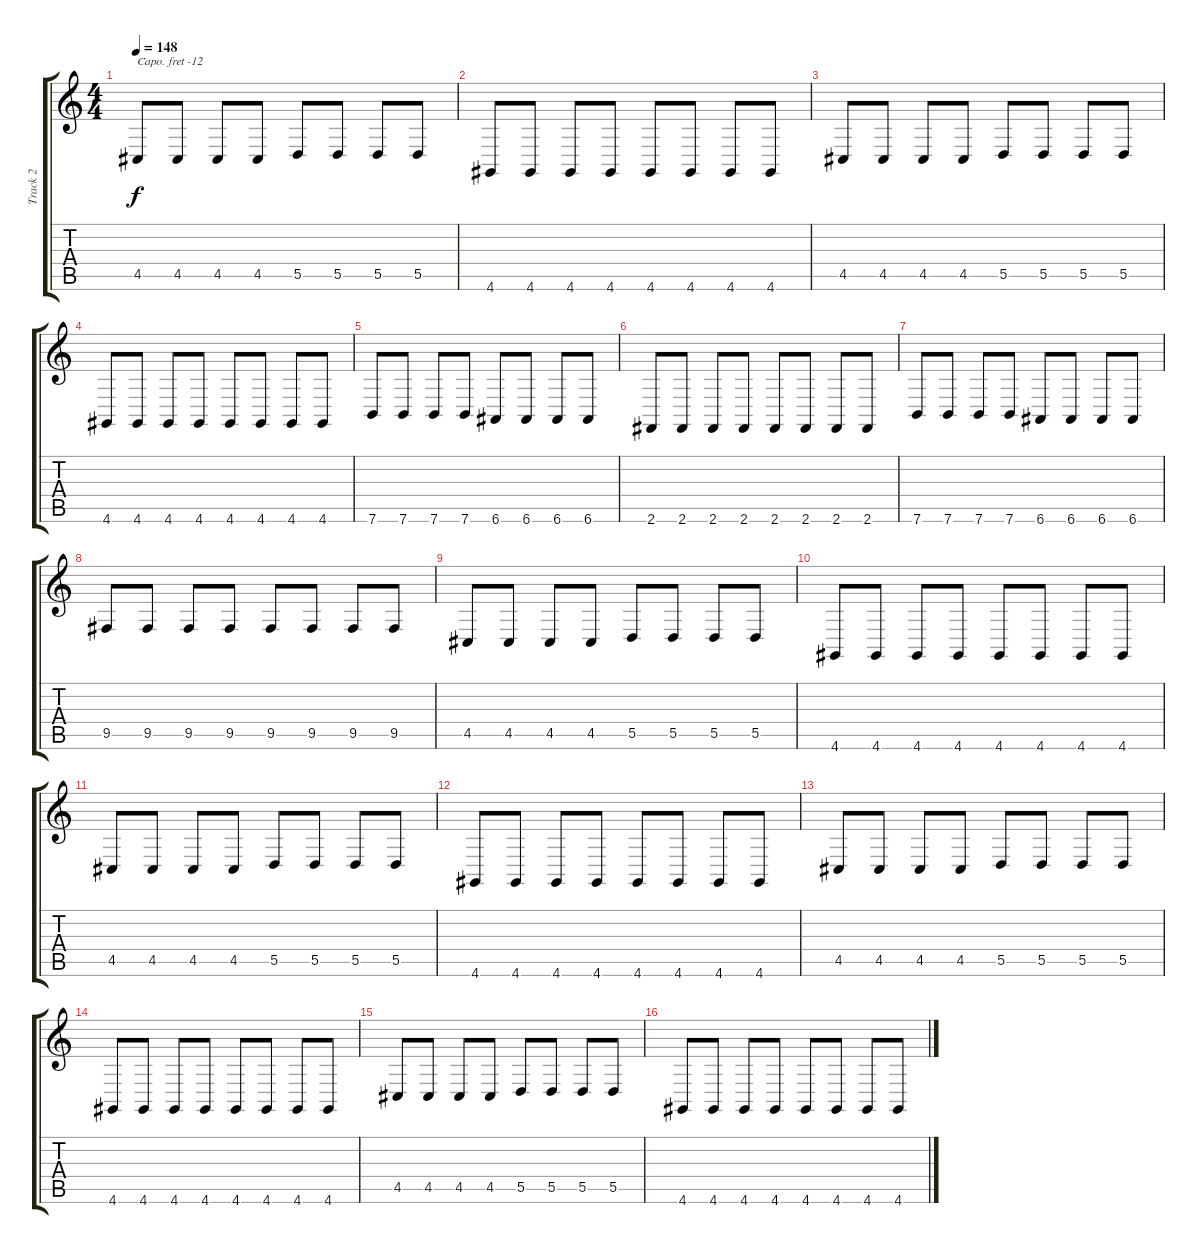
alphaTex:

\track ("Track 2" "Track 2") {instrument electricbassfinger}
\staff {score tabs}
\capo -12
\tuning (E4 B3 G3 D3 A2 E2) {hide}
\ts (4 4)
\tempo 148
\clef g2
\ks c
4.5.8{dy f} 4.5.8 4.5.8 4.5.8 5.5.8 5.5.8 5.5.8 5.5.8 |
4.6.8 4.6.8 4.6.8 4.6.8 4.6.8 4.6.8 4.6.8 4.6.8 |
4.5.8 4.5.8 4.5.8 4.5.8 5.5.8 5.5.8 5.5.8 5.5.8 |
4.6.8 4.6.8 4.6.8 4.6.8 4.6.8 4.6.8 4.6.8 4.6.8 |
7.6.8 7.6.8 7.6.8 7.6.8 6.6.8 6.6.8 6.6.8 6.6.8 |
2.6.8 2.6.8 2.6.8 2.6.8 2.6.8 2.6.8 2.6.8 2.6.8 |
7.6.8 7.6.8 7.6.8 7.6.8 6.6.8 6.6.8 6.6.8 6.6.8 |
9.5.8 9.5.8 9.5.8 9.5.8 9.5.8 9.5.8 9.5.8 9.5.8 |
4.5.8 4.5.8 4.5.8 4.5.8 5.5.8 5.5.8 5.5.8 5.5.8 |
4.6.8 4.6.8 4.6.8 4.6.8 4.6.8 4.6.8 4.6.8 4.6.8 |
4.5.8 4.5.8 4.5.8 4.5.8 5.5.8 5.5.8 5.5.8 5.5.8 |
4.6.8 4.6.8 4.6.8 4.6.8 4.6.8 4.6.8 4.6.8 4.6.8 |
4.5.8 4.5.8 4.5.8 4.5.8 5.5.8 5.5.8 5.5.8 5.5.8 |
4.6.8 4.6.8 4.6.8 4.6.8 4.6.8 4.6.8 4.6.8 4.6.8 |
4.5.8 4.5.8 4.5.8 4.5.8 5.5.8 5.5.8 5.5.8 5.5.8 |
4.6.8 4.6.8 4.6.8 4.6.8 4.6.8 4.6.8 4.6.8 4.6.8
